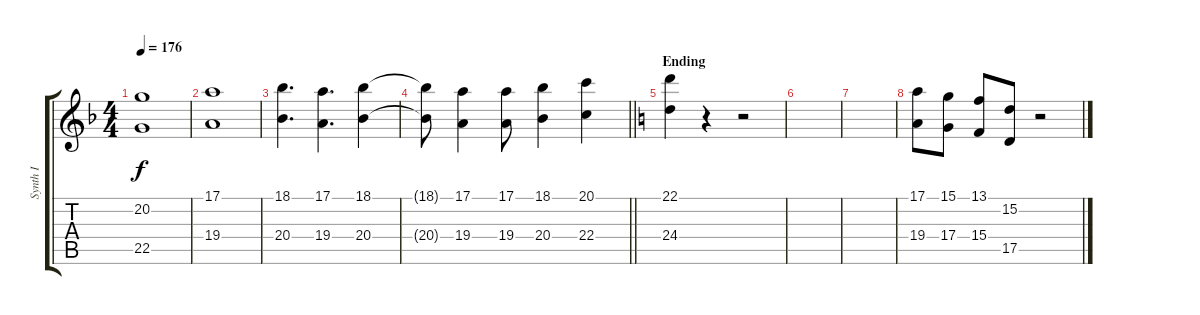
\track ("Synth I" "Synth I") {instrument brasssection}
\staff {score tabs}
\tuning (E4 B3 G3 D3 A2 E2) {hide}
\ts (4 4)
\tempo 176
\clef g2
\ks f
(20.2 22.5).1{dy f} |
(17.1 19.4).1 |
(18.1 20.4).4{d} (17.1 19.4).4{d} (18.1 20.4).4 |
\barLineRight lightlight
(18.1{t} 20.4{t}).8 (17.1 19.4).4 (17.1 19.4).8 (18.1 20.4).4 (20.1 22.4).4 |
\section ("" "Ending")
\ks c
(22.1 24.4).4 r.4 r.2 |
|
|
(17.1 19.4).8 (15.1 17.4).8 (13.1 15.4).8 (15.2 17.5).8 r.2
